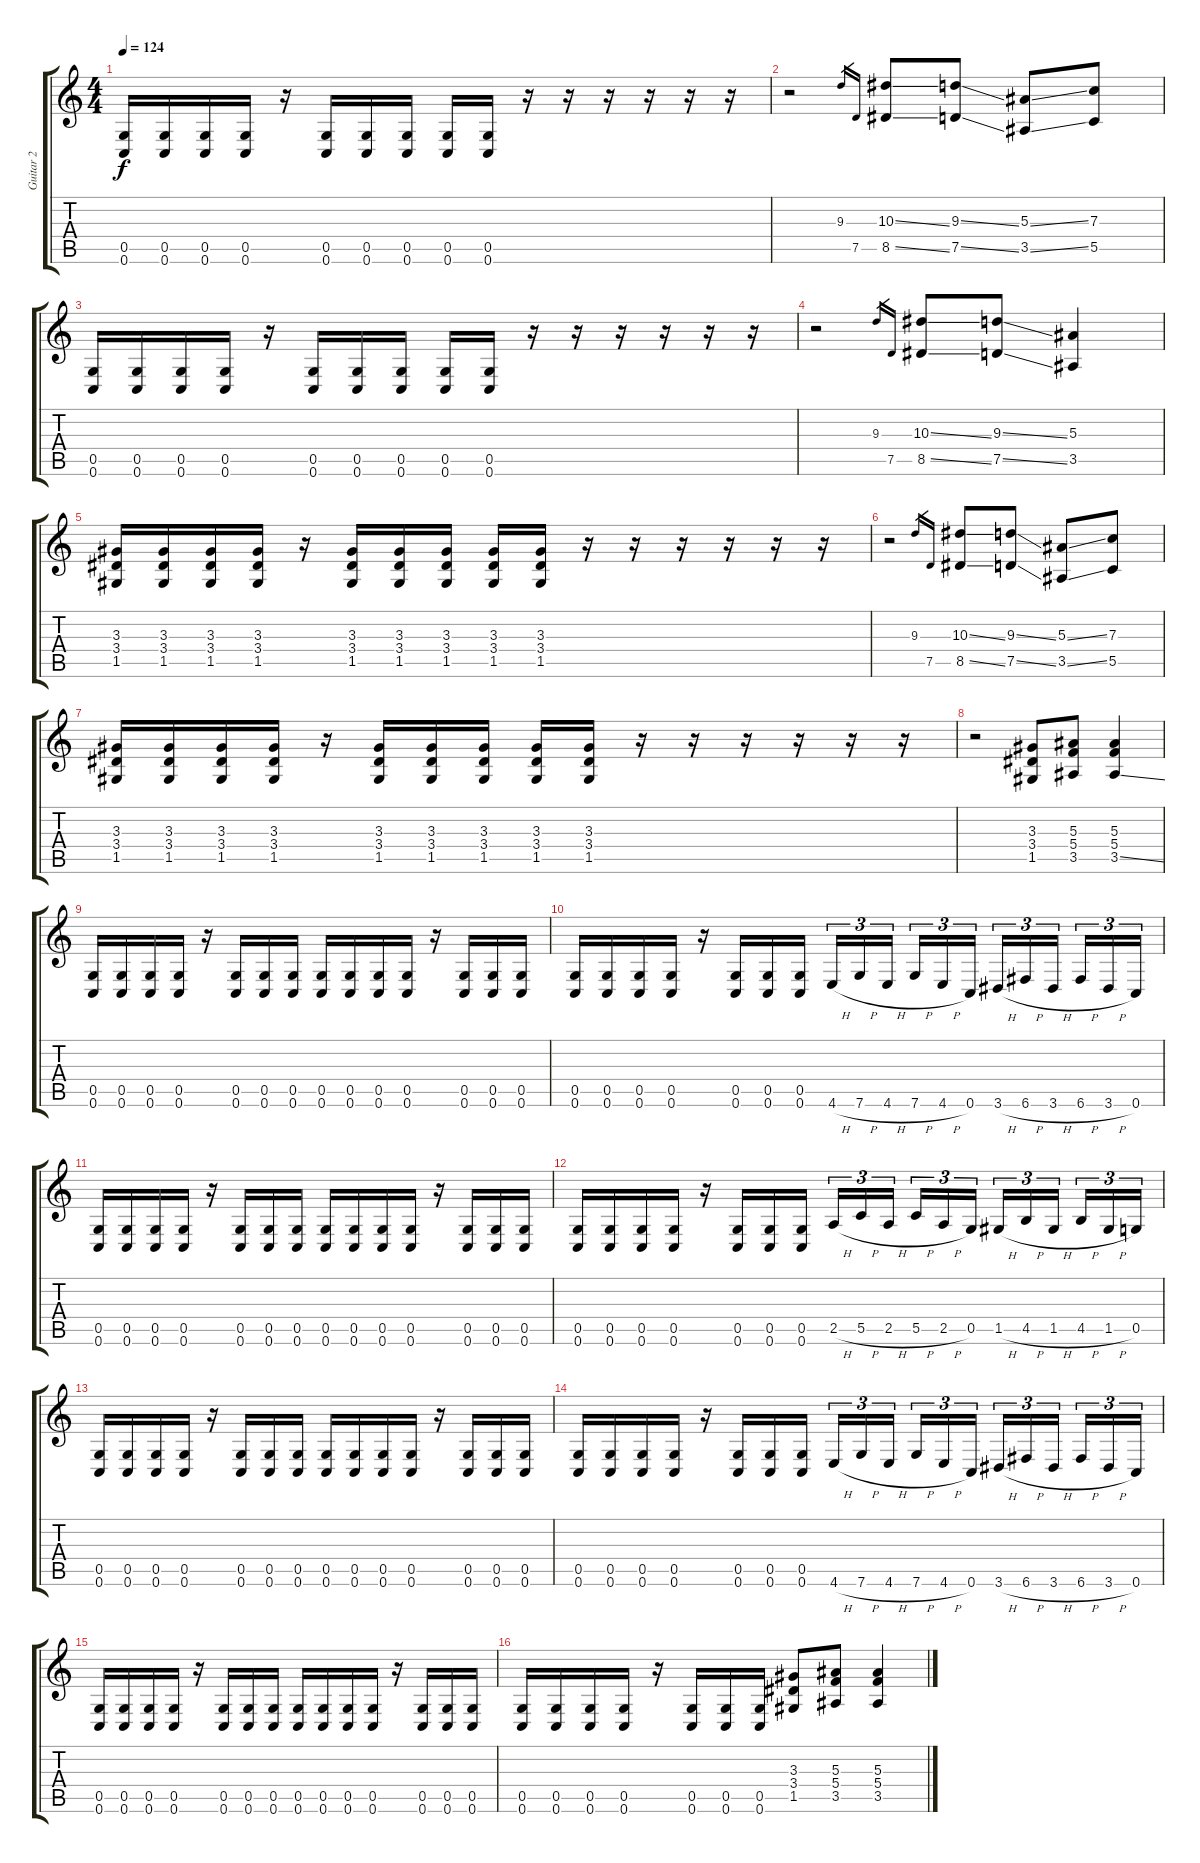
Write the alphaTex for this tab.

\track ("Guitar 2" "Guitar 2") {instrument distortionguitar}
\staff {score tabs}
\tuning (D4 A3 F3 C3 G2 C2) {hide}
\ts (4 4)
\tempo 124
\clef g2
\ks c
(0.5 0.6).16{dy f} (0.5 0.6).16 (0.5 0.6).16 (0.5 0.6).16 r.16 (0.5 0.6).16 (0.5 0.6).16 (0.5 0.6).16 (0.5 0.6).16 (0.5 0.6).16 r.16 r.16 r.16 r.16 r.16 r.16 |
r.2 9.3.16{gr} 7.5.16{gr} (10.3{ss} 8.5{ss}).8 (9.3{ss} 7.5{ss}).8 (5.3{ss} 3.5{ss}).8 (7.3 5.5).8 |
(0.5 0.6).16 (0.5 0.6).16 (0.5 0.6).16 (0.5 0.6).16 r.16 (0.5 0.6).16 (0.5 0.6).16 (0.5 0.6).16 (0.5 0.6).16 (0.5 0.6).16 r.16 r.16 r.16 r.16 r.16 r.16 |
r.2 9.3.16{gr} 7.5.16{gr} (10.3{ss} 8.5{ss}).8 (9.3{ss} 7.5{ss}).8 (5.3 3.5).4 |
(3.3 3.4 1.5).16 (3.3 3.4 1.5).16 (3.3 3.4 1.5).16 (3.3 3.4 1.5).16 r.16 (3.3 3.4 1.5).16 (3.3 3.4 1.5).16 (3.3 3.4 1.5).16 (3.3 3.4 1.5).16 (3.3 3.4 1.5).16 r.16 r.16 r.16 r.16 r.16 r.16 |
r.2 9.3.16{gr} 7.5.16{gr} (10.3{ss} 8.5{ss}).8 (9.3{ss} 7.5{ss}).8 (5.3{ss} 3.5{ss}).8 (7.3 5.5).8 |
(3.3 3.4 1.5).16 (3.3 3.4 1.5).16 (3.3 3.4 1.5).16 (3.3 3.4 1.5).16 r.16 (3.3 3.4 1.5).16 (3.3 3.4 1.5).16 (3.3 3.4 1.5).16 (3.3 3.4 1.5).16 (3.3 3.4 1.5).16 r.16 r.16 r.16 r.16 r.16 r.16 |
r.2 (3.3 3.4 1.5).8 (5.3 5.4 3.5).8 (5.3 5.4 3.5{ss}).4 |
(0.5 0.6).16 (0.5 0.6).16 (0.5 0.6).16 (0.5 0.6).16 r.16 (0.5 0.6).16 (0.5 0.6).16 (0.5 0.6).16 (0.5 0.6).16 (0.5 0.6).16 (0.5 0.6).16 (0.5 0.6).16 r.16 (0.5 0.6).16 (0.5 0.6).16 (0.5 0.6).16 |
(0.5 0.6).16 (0.5 0.6).16 (0.5 0.6).16 (0.5 0.6).16 r.16 (0.5 0.6).16 (0.5 0.6).16 (0.5 0.6).16 4.6{h}.16{tu (3 2)} 7.6{h}.16{tu (3 2)} 4.6{h}.16{tu (3 2)} 7.6{h}.16{tu (3 2)} 4.6{h}.16{tu (3 2)} 0.6.16{tu (3 2)} 3.6{h}.16{tu (3 2)} 6.6{h}.16{tu (3 2)} 3.6{h}.16{tu (3 2)} 6.6{h}.16{tu (3 2)} 3.6{h}.16{tu (3 2)} 0.6.16{tu (3 2)} |
(0.5 0.6).16 (0.5 0.6).16 (0.5 0.6).16 (0.5 0.6).16 r.16 (0.5 0.6).16 (0.5 0.6).16 (0.5 0.6).16 (0.5 0.6).16 (0.5 0.6).16 (0.5 0.6).16 (0.5 0.6).16 r.16 (0.5 0.6).16 (0.5 0.6).16 (0.5 0.6).16 |
(0.5 0.6).16 (0.5 0.6).16 (0.5 0.6).16 (0.5 0.6).16 r.16 (0.5 0.6).16 (0.5 0.6).16 (0.5 0.6).16 2.5{h}.16{tu (3 2)} 5.5{h}.16{tu (3 2)} 2.5{h}.16{tu (3 2)} 5.5{h}.16{tu (3 2)} 2.5{h}.16{tu (3 2)} 0.5.16{tu (3 2)} 1.5{h}.16{tu (3 2)} 4.5{h}.16{tu (3 2)} 1.5{h}.16{tu (3 2)} 4.5{h}.16{tu (3 2)} 1.5{h}.16{tu (3 2)} 0.5.16{tu (3 2)} |
(0.5 0.6).16 (0.5 0.6).16 (0.5 0.6).16 (0.5 0.6).16 r.16 (0.5 0.6).16 (0.5 0.6).16 (0.5 0.6).16 (0.5 0.6).16 (0.5 0.6).16 (0.5 0.6).16 (0.5 0.6).16 r.16 (0.5 0.6).16 (0.5 0.6).16 (0.5 0.6).16 |
(0.5 0.6).16 (0.5 0.6).16 (0.5 0.6).16 (0.5 0.6).16 r.16 (0.5 0.6).16 (0.5 0.6).16 (0.5 0.6).16 4.6{h}.16{tu (3 2)} 7.6{h}.16{tu (3 2)} 4.6{h}.16{tu (3 2)} 7.6{h}.16{tu (3 2)} 4.6{h}.16{tu (3 2)} 0.6.16{tu (3 2)} 3.6{h}.16{tu (3 2)} 6.6{h}.16{tu (3 2)} 3.6{h}.16{tu (3 2)} 6.6{h}.16{tu (3 2)} 3.6{h}.16{tu (3 2)} 0.6.16{tu (3 2)} |
(0.5 0.6).16 (0.5 0.6).16 (0.5 0.6).16 (0.5 0.6).16 r.16 (0.5 0.6).16 (0.5 0.6).16 (0.5 0.6).16 (0.5 0.6).16 (0.5 0.6).16 (0.5 0.6).16 (0.5 0.6).16 r.16 (0.5 0.6).16 (0.5 0.6).16 (0.5 0.6).16 |
(0.5 0.6).16 (0.5 0.6).16 (0.5 0.6).16 (0.5 0.6).16 r.16 (0.5 0.6).16 (0.5 0.6).16 (0.5 0.6).16 (3.3 3.4 1.5).8 (5.3 5.4 3.5).8 (5.3 5.4 3.5{ss}).4
